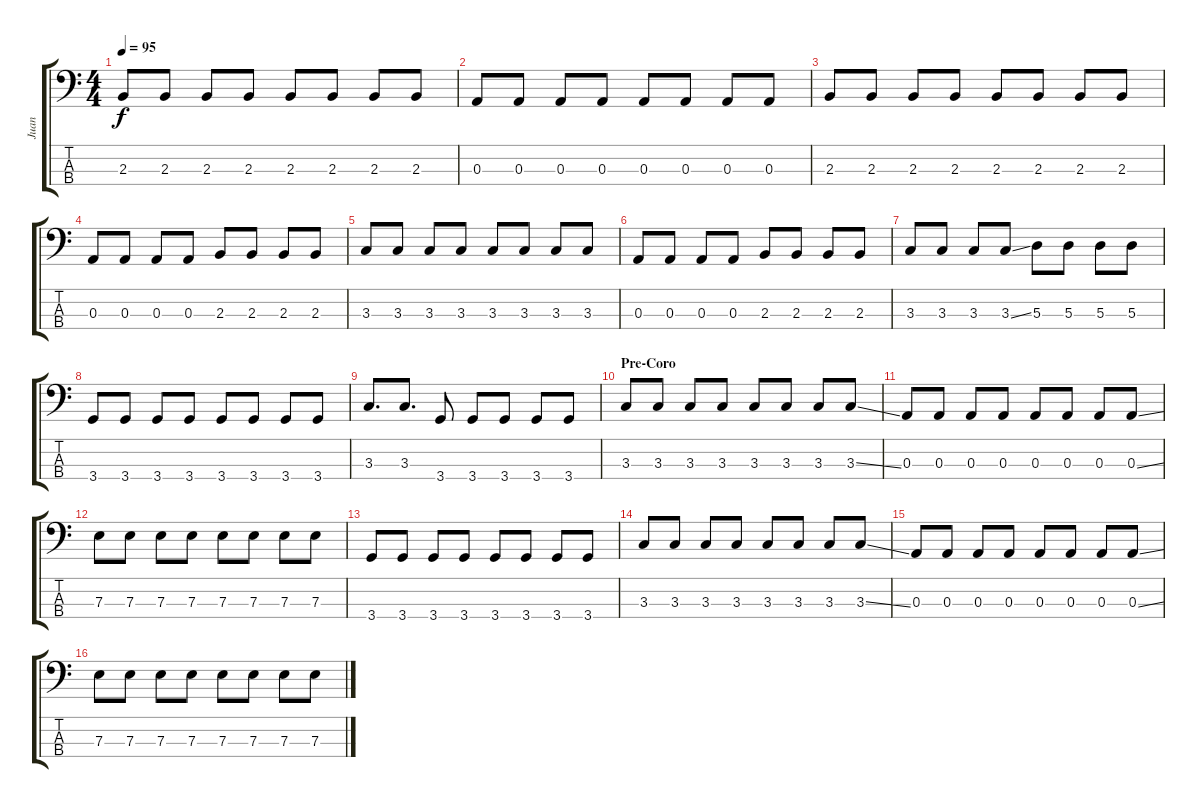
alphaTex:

\track ("Juan" "Juan") {instrument electricbassfinger}
\staff {score tabs}
\tuning (G2 D2 A1 E1) {hide}
\ts (4 4)
\tempo 95
\clef f4
\ks c
2.3.8{dy f} 2.3.8 2.3.8 2.3.8 2.3.8 2.3.8 2.3.8 2.3.8 |
0.3.8 0.3.8 0.3.8 0.3.8 0.3.8 0.3.8 0.3.8 0.3.8 |
2.3.8 2.3.8 2.3.8 2.3.8 2.3.8 2.3.8 2.3.8 2.3.8 |
0.3.8 0.3.8 0.3.8 0.3.8 2.3.8 2.3.8 2.3.8 2.3.8 |
3.3.8 3.3.8 3.3.8 3.3.8 3.3.8 3.3.8 3.3.8 3.3.8 |
0.3.8 0.3.8 0.3.8 0.3.8 2.3.8 2.3.8 2.3.8 2.3.8 |
3.3.8 3.3.8 3.3.8 3.3{ss}.8 5.3.8 5.3.8 5.3.8 5.3.8 |
3.4.8 3.4.8 3.4.8 3.4.8 3.4.8 3.4.8 3.4.8 3.4.8 |
3.3.8{d} 3.3.8{d} 3.4.8 3.4.8 3.4.8 3.4.8 3.4.8 |
\section ("" "Pre-Coro")
3.3.8 3.3.8 3.3.8 3.3.8 3.3.8 3.3.8 3.3.8 3.3{ss}.8 |
0.3.8 0.3.8 0.3.8 0.3.8 0.3.8 0.3.8 0.3.8 0.3{ss}.8 |
7.3.8 7.3.8 7.3.8 7.3.8 7.3.8 7.3.8 7.3.8 7.3.8 |
3.4.8 3.4.8 3.4.8 3.4.8 3.4.8 3.4.8 3.4.8 3.4.8 |
3.3.8 3.3.8 3.3.8 3.3.8 3.3.8 3.3.8 3.3.8 3.3{ss}.8 |
0.3.8 0.3.8 0.3.8 0.3.8 0.3.8 0.3.8 0.3.8 0.3{ss}.8 |
7.3.8 7.3.8 7.3.8 7.3.8 7.3.8 7.3.8 7.3.8 7.3.8
